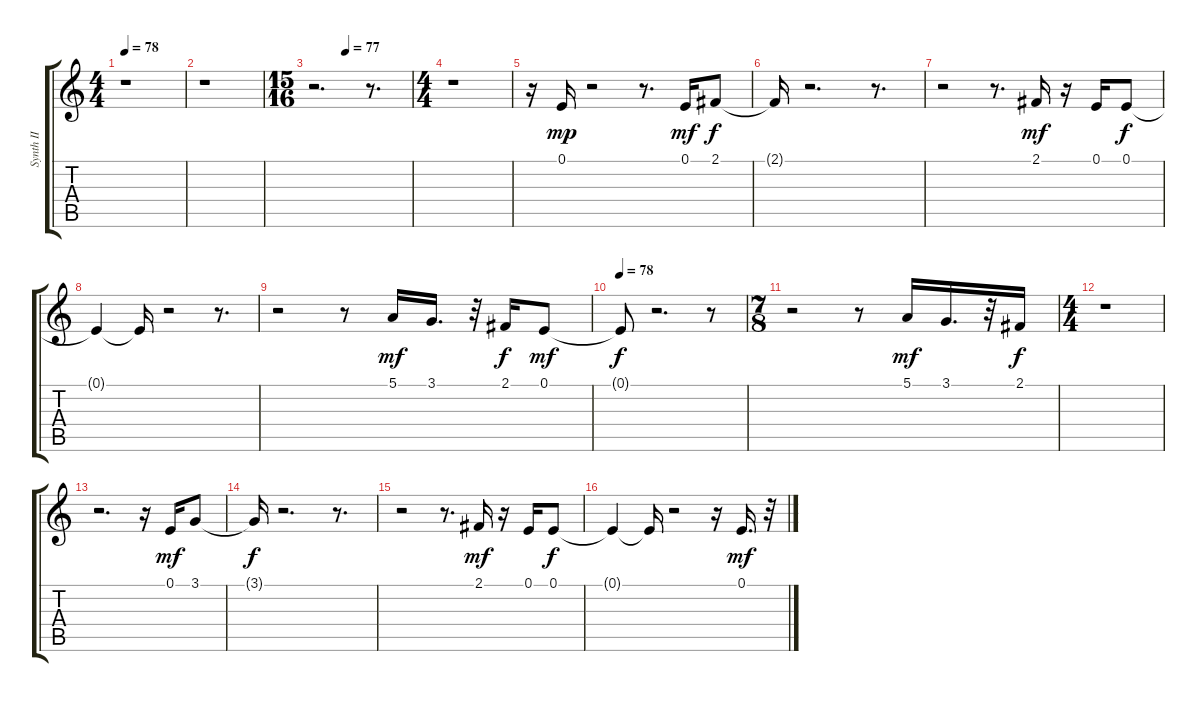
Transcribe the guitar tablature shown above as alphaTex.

\track ("Synth II" "Synth II") {instrument pad3polysynth}
\staff {score tabs}
\tuning (E4 B3 G3 D3 A2 E2) {hide}
\ts (4 4)
\tempo 78
\clef g2
\ks c
r.1{dy mp} |
r.1 |
\ts (15 16)
\tempo (77 0.3333333333333333)
r.2{d} r.8{d} |
\ts (4 4)
r.1 |
r.16 0.1.16 r.2 r.8{d} 0.1.16{dy mf} 2.1.8{dy f} |
2.1{t}.16 r.2{d} r.8{d} |
r.2 r.8{d} 2.1.16{dy mf} r.16 0.1.16 0.1.8{dy f} |
0.1{t}.4 0.1{t}.16 r.2 r.8{d} |
r.2 r.8 5.1.16{dy mf} 3.1.16{d} r.32 2.1.16{dy f} 0.1.8{dy mf} |
\tempo 78
0.1{t}.8{dy f} r.2{d} r.8 |
\ts (7 8)
r.2 r.8 5.1.16{dy mf} 3.1.16{d} r.32 2.1.16{dy f} |
\ts (4 4)
r.1 |
r.2{d} r.16 0.1.16{dy mf} 3.1.8 |
3.1{t}.16{dy f} r.2{d} r.8{d} |
r.2 r.8{d} 2.1.16{dy mf} r.16 0.1.16 0.1.8{dy f} |
0.1{t}.4 0.1{t}.16 r.2 r.16 0.1.16{d dy mf} r.32
